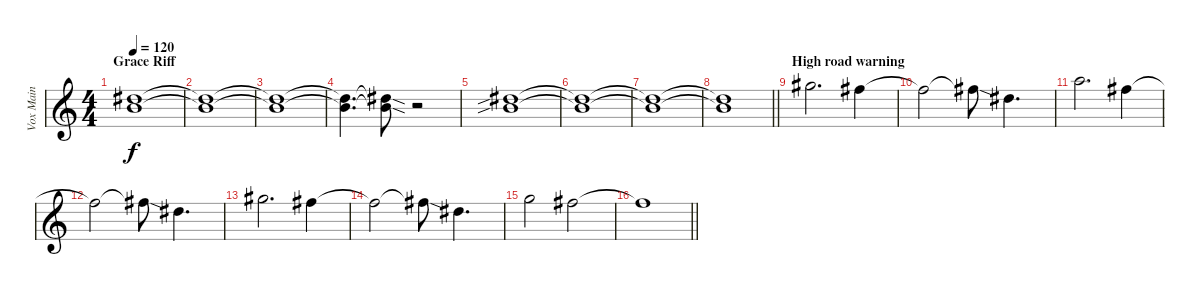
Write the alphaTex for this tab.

\track ("Vox Main" "Vox Main") {instrument electricbasspick}
\staff {score}
\tuning (Db4 Ab3 E3 B2 Gb2 B1) {hide}
\ts (4 4)
\section ("" "Grace Riff")
\tempo 120
\clef g2
\ks c
(2.1 3.2).1{dy f} |
(2.1{t} 3.2{t}).1 |
(2.1{t} 3.2{t}).1 |
(2.1{t} 3.2{t}).4{d} (2.1{sod t} 3.2{sod t}).8 r.2 |
(2.1{sib} 3.2{sib}).1 |
(2.1{t} 3.2{t}).1 |
(2.1{t} 3.2{t}).1 |
\barLineRight lightlight
(2.1{t} 3.2{t}).1 |
\section ("" "High road warning")
12.2.2{d} 10.2.4 |
10.2{t}.2 10.2{sod t}.8 7.2.4{d} |
13.2.2{d} 10.2.4 |
10.2{t}.2 10.2{sod t}.8 7.2.4{d} |
12.2.2{d} 10.2.4 |
10.2{t}.2 10.2{sod t}.8 7.2.4{d} |
6.1.2 5.1.2 |
\barLineRight lightlight
5.1{t}.1
